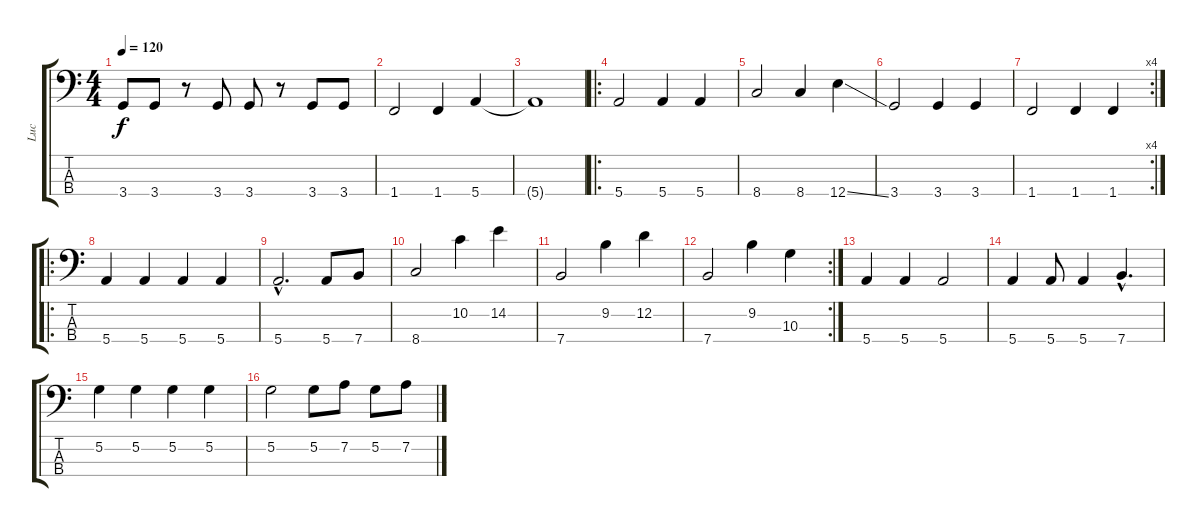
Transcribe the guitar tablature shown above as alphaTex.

\track ("Luc" "Luc") {instrument electricbassfinger}
\staff {score tabs}
\tuning (G2 D2 A1 E1) {hide}
\ts (4 4)
\tempo 120
\clef f4
\ks c
3.4.8{dy f} 3.4.8 r.8 3.4.8 3.4.8 r.8 3.4.8 3.4.8 |
1.4.2 1.4.4 5.4.4 |
5.4{t}.1 |
\ro
5.4.2 5.4.4 5.4.4 |
8.4.2 8.4.4 12.4{ss}.4 |
3.4.2 3.4.4 3.4.4 |
\rc 4
1.4.2 1.4.4 1.4.4 |
\ro
5.4.4 5.4.4 5.4.4 5.4.4 |
5.4{hac}.2{d} 5.4.8 7.4.8 |
8.4.2 10.2.4 14.2.4 |
7.4.2 9.2.4 12.2.4 |
\rc 2
7.4.2 9.2.4 10.3.4 |
5.4.4 5.4.4 5.4.2 |
5.4.4 5.4.8 5.4.4 7.4{hac}.4{d} |
5.2.4 5.2.4 5.2.4 5.2.4 |
5.2.2 5.2.8 7.2.8 5.2.8 7.2.8
